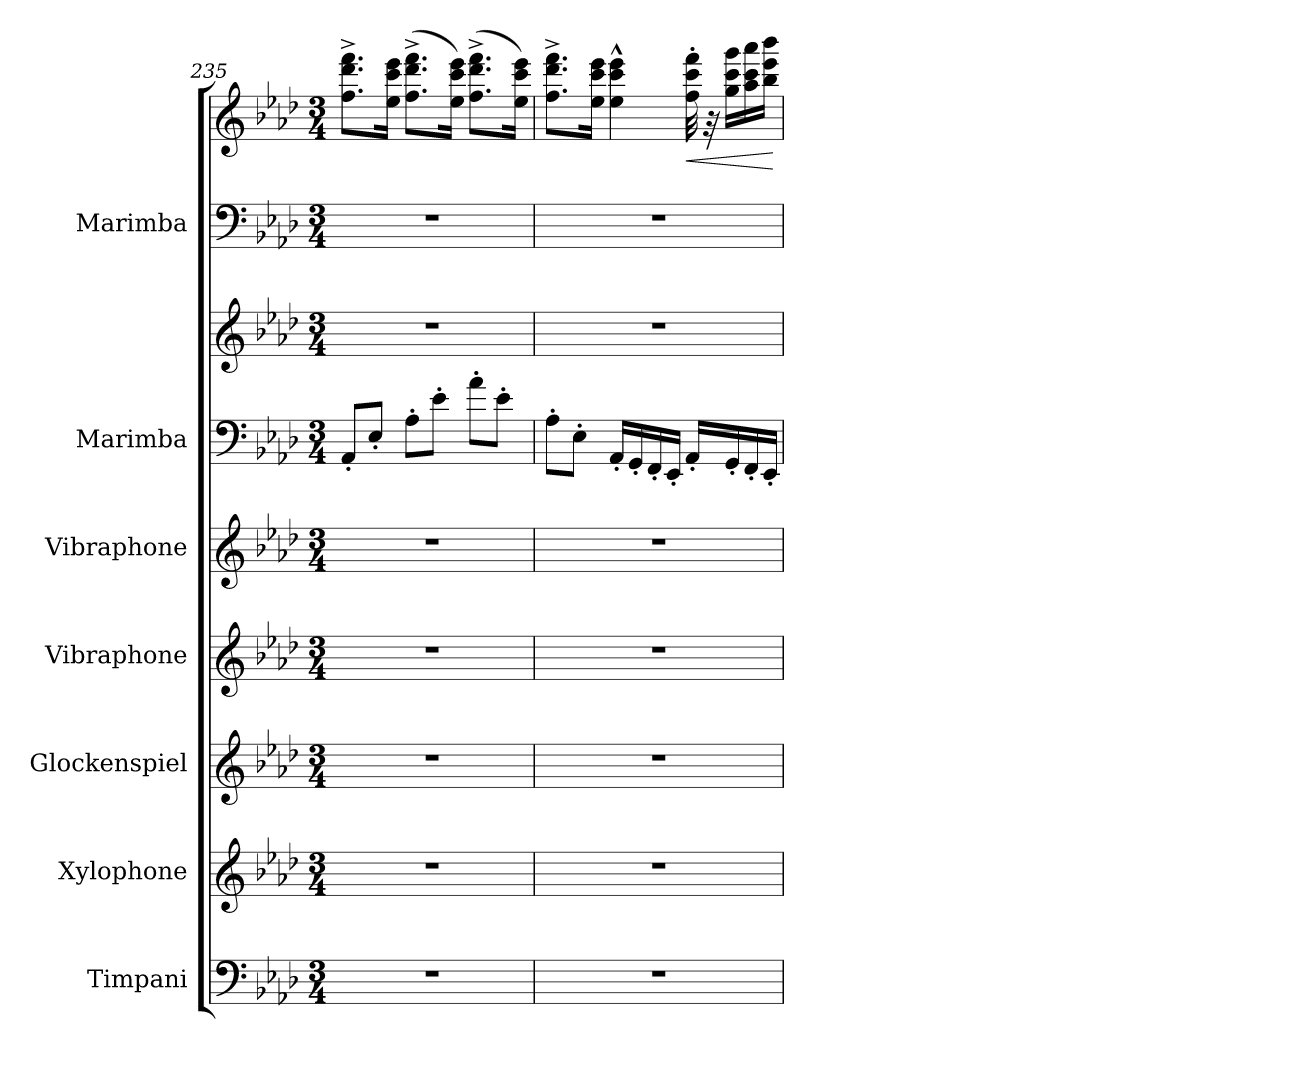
**kern	**kern	**kern	**kern	**kern	**kern	**kern	**kern	**kern	**dynam
*part7	*part6	*part5	*part4	*part3	*part2	*part2	*part1	*part1	*part1
*staff9	*staff8	*staff7	*staff6	*staff5	*staff4	*staff3	*staff2	*staff1	*staff1/2
*I"Timpani	*I"Xylophone	*I"Glockenspiel	*I"Vibraphone	*I"Vibraphone	*I"Marimba	*	*I"Marimba	*	*
*I'Timp.	*I'Xyl.	*I'Glk.	*I'Vib.	*I'Vib.	*I'Mrm.	*	*I'Mrm.	*	*
*clefF4	*clefG2	*clefG2	*clefG2	*clefG2	*clefF4	*clefG2	*clefF4	*clefG2	*
*	*ITrd-7c-12	*ITrd-14c-24	*	*	*	*	*	*	*
*k[b-e-a-d-]	*k[b-e-a-d-]	*k[b-e-a-d-]	*k[b-e-a-d-]	*k[b-e-a-d-]	*k[b-e-a-d-]	*k[b-e-a-d-]	*k[b-e-a-d-]	*k[b-e-a-d-]	*
*M3/4	*M3/4	*M3/4	*M3/4	*M3/4	*M3/4	*M3/4	*M3/4	*M3/4	*
=235	=235	=235	=235	=235	=235	=235	=235	=235	=235
2.r	2.r	2.r	2.r	2.r	8AA-'/L	2.r	2.r	8.ff\^ 8.ddd-\^ 8.fff\^L	.
.	.	.	.	.	8E-'/J	.	.	.	.
.	.	.	.	.	.	.	.	16ee-\ 16ccc\ 16eee-\Jk	.
.	.	.	.	.	8A-'\L	.	.	(8.ff\^ 8.ddd-\^ 8.fff\^L	.
.	.	.	.	.	8e-'\J	.	.	.	.
.	.	.	.	.	.	.	.	16ee-\ 16ccc\ 16eee-\Jk)	.
.	.	.	.	.	8a-'\L	.	.	(8.ff\^ 8.ddd-\^ 8.fff\^L	.
.	.	.	.	.	8e-'\J	.	.	.	.
.	.	.	.	.	.	.	.	16ee-\ 16ccc\ 16eee-\Jk)	.
=236	=236	=236	=236	=236	=236	=236	=236	=236	=236
*	*	*	*	*	*	*	*	*^	*
2.r	2.r	2.r	2.r	2.r	8A-'\L	2.r	2.r	8.ff\^ 8.ddd-\^ 8.fff\^L	2ryy	.
.	.	.	.	.	8E-'\J	.	.	.	.	.
.	.	.	.	.	.	.	.	16ee-\ 16ccc\ 16eee-\Jk	.	.
.	.	.	.	.	16AA-'/LL	.	.	4ee-\^^ 4ccc\^^ 4eee-\^^	.	.
.	.	.	.	.	16GG'/	.	.	.	.	.
.	.	.	.	.	16FF'/	.	.	.	.	.
.	.	.	.	.	16EE-'/JJ	.	.	.	.	.
!	!	!	!	!	!	!	!	!	!	!LO:HP:b
.	.	.	.	.	16AA-'/LL	.	.	32ryy	32ff\' 32ccc\' 32fff\'	<
.	.	.	.	.	.	.	.	32rg	32ryy	.
.	.	.	.	.	16GG'/	.	.	16ryy	16gg\ 16ccc\ 16ggg\LL	.
.	.	.	.	.	16FF'/	.	.	16ryy	16aa-\ 16ccc\ 16aaa-\	.
.	.	.	.	.	16EE-'/JJ	.	.	16ryy	16bb-\ 16eee-\ 16bbb-\JJ	.
*	*	*	*	*	*	*	*	*v	*v	*
.	.	.	.	.	.	.	.	.	[
=	=	=	=	=	=	=	=	=	=
*-	*-	*-	*-	*-	*-	*-	*-	*-	*-
